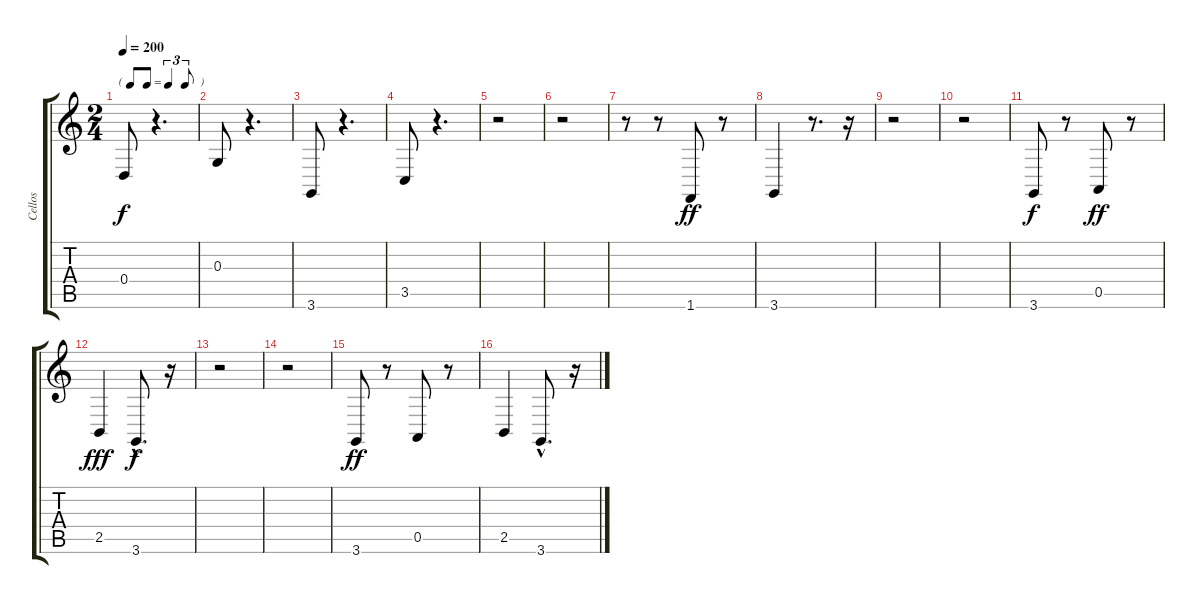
\track ("Cellos" "Cellos") {instrument stringensemble1}
\staff {score tabs}
\tuning (E4 B3 G3 D3 A2 E2) {hide}
\ts (2 4)
\tf triplet8th
\tempo 200
\clef g2
\ks c
0.4.8{dy f} r.4{d} |
0.3.8 r.4{d} |
3.6.8 r.4{d} |
3.5.8 r.4{d} |
r.2 |
r.2 |
r.8 r.8 1.6.8{dy ff} r.8 |
3.6.4 r.8{d} r.16 |
r.2 |
r.2 |
3.6.8{dy f} r.8 0.5.8{dy ff} r.8 |
2.5.4{dy fff} 3.6{hac}.8{d dy f} r.16 |
r.2 |
r.2 |
3.6.8{dy ff} r.8 0.5.8 r.8 |
2.5.4 3.6{hac}.8{d} r.16
